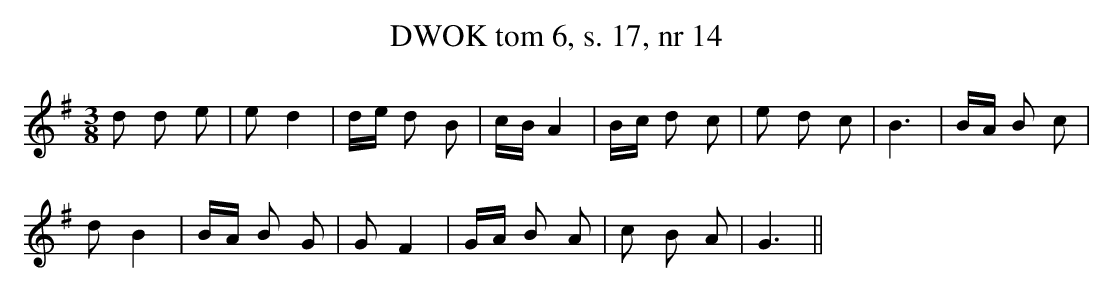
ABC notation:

X:1
T:DWOK tom 6, s. 17, nr 14
L:1/16
M:3/8
K:G
d2 d2 e2|e2 d4|de d2 B2|cB A4|Bc d2 c2|e2 d2 c2|B6|BA B2 c2|
d2 B4|BA B2 G2|G2 F4|GA B2 A2|c2 B2 A2|G6||
